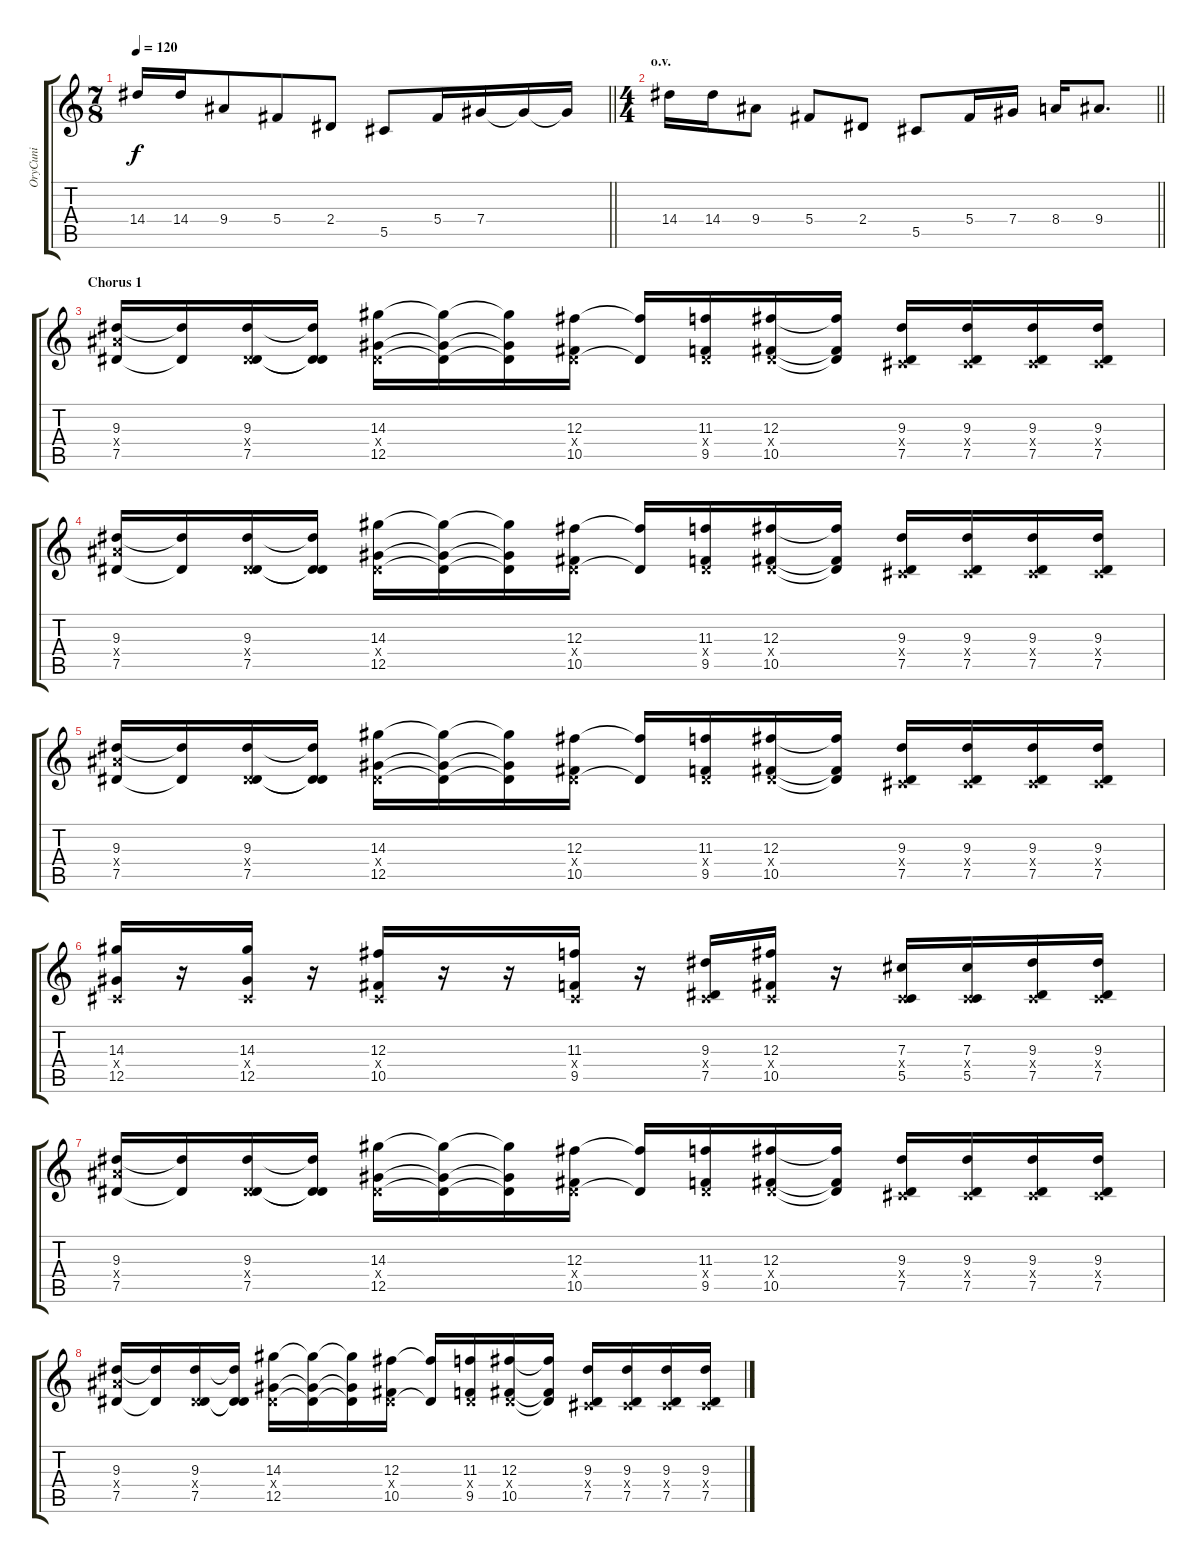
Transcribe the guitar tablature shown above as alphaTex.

\track ("OryCuni" "OryCuni") {instrument overdrivenguitar}
\staff {score tabs}
\tuning (Eb4 Bb3 Gb3 Db3 Ab2 Eb2) {hide}
\ts (7 8)
\tempo 120
\clef g2
\barLineRight lightlight
\ks c
14.4.16{dy f} 14.4.16 9.4.8 5.4.8 2.4.8 5.5.8 5.4.16 7.4.16 7.4{t}.16 7.4{t}.16 |
\ts (4 4)
\section ("" "o.v.")
\barLineRight lightlight
14.4.16 14.4.16 9.4.8 5.4.8 2.4.8 5.5.8 5.4.16 7.4.16 8.4.16 9.4.8{d} |
\section ("" "Chorus 1")
(9.3 9.4{x} 7.5).16 (9.3{t} 7.5{t}).16 (9.3 2.4{x} 7.5).16 (9.3{t} 2.4{t} 7.5{t}).16 (14.3 2.4{x} 12.5).16 (14.3{t} 2.4{t} 12.5{t}).16 (14.3{t} 2.4{t} 12.5{t}).16 (12.3 2.4{x} 10.5).16 (12.3{t} 2.4{t}).16 (11.3 2.4{x} 9.5).16 (12.3 2.4{x} 10.5).16 (12.3{t} 2.4{t} 10.5{t}).16 (9.3 0.4{x} 7.5).16 (9.3 0.4{x} 7.5).16 (9.3 0.4{x} 7.5).16 (9.3 0.4{x} 7.5).16 |
(9.3 9.4{x} 7.5).16 (9.3{t} 7.5{t}).16 (9.3 2.4{x} 7.5).16 (9.3{t} 2.4{t} 7.5{t}).16 (14.3 2.4{x} 12.5).16 (14.3{t} 2.4{t} 12.5{t}).16 (14.3{t} 2.4{t} 12.5{t}).16 (12.3 2.4{x} 10.5).16 (12.3{t} 2.4{t}).16 (11.3 2.4{x} 9.5).16 (12.3 2.4{x} 10.5).16 (12.3{t} 2.4{t} 10.5{t}).16 (9.3 0.4{x} 7.5).16 (9.3 0.4{x} 7.5).16 (9.3 0.4{x} 7.5).16 (9.3 0.4{x} 7.5).16 |
(9.3 9.4{x} 7.5).16 (9.3{t} 7.5{t}).16 (9.3 2.4{x} 7.5).16 (9.3{t} 2.4{t} 7.5{t}).16 (14.3 2.4{x} 12.5).16 (14.3{t} 2.4{t} 12.5{t}).16 (14.3{t} 2.4{t} 12.5{t}).16 (12.3 2.4{x} 10.5).16 (12.3{t} 2.4{t}).16 (11.3 2.4{x} 9.5).16 (12.3 2.4{x} 10.5).16 (12.3{t} 2.4{t} 10.5{t}).16 (9.3 0.4{x} 7.5).16 (9.3 0.4{x} 7.5).16 (9.3 0.4{x} 7.5).16 (9.3 0.4{x} 7.5).16 |
(14.3 0.4{x} 12.5).16 r.16 (14.3 0.4{x} 12.5).16 r.16 (12.3 0.4{x} 10.5).16 r.16 r.16 (11.3 0.4{x} 9.5).16 r.16 (9.3 0.4{x} 7.5).16 (12.3 0.4{x} 10.5).16 r.16 (7.3 0.4{x} 5.5).16 (7.3 0.4{x} 5.5).16 (9.3 0.4{x} 7.5).16 (9.3 0.4{x} 7.5).16 |
(9.3 9.4{x} 7.5).16 (9.3{t} 7.5{t}).16 (9.3 2.4{x} 7.5).16 (9.3{t} 2.4{t} 7.5{t}).16 (14.3 2.4{x} 12.5).16 (14.3{t} 2.4{t} 12.5{t}).16 (14.3{t} 2.4{t} 12.5{t}).16 (12.3 2.4{x} 10.5).16 (12.3{t} 2.4{t}).16 (11.3 2.4{x} 9.5).16 (12.3 2.4{x} 10.5).16 (12.3{t} 2.4{t} 10.5{t}).16 (9.3 0.4{x} 7.5).16 (9.3 0.4{x} 7.5).16 (9.3 0.4{x} 7.5).16 (9.3 0.4{x} 7.5).16 |
(9.3 9.4{x} 7.5).16 (9.3{t} 7.5{t}).16 (9.3 2.4{x} 7.5).16 (9.3{t} 2.4{t} 7.5{t}).16 (14.3 2.4{x} 12.5).16 (14.3{t} 2.4{t} 12.5{t}).16 (14.3{t} 2.4{t} 12.5{t}).16 (12.3 2.4{x} 10.5).16 (12.3{t} 2.4{t}).16 (11.3 2.4{x} 9.5).16 (12.3 2.4{x} 10.5).16 (12.3{t} 2.4{t} 10.5{t}).16 (9.3 0.4{x} 7.5).16 (9.3 0.4{x} 7.5).16 (9.3 0.4{x} 7.5).16 (9.3 0.4{x} 7.5).16
